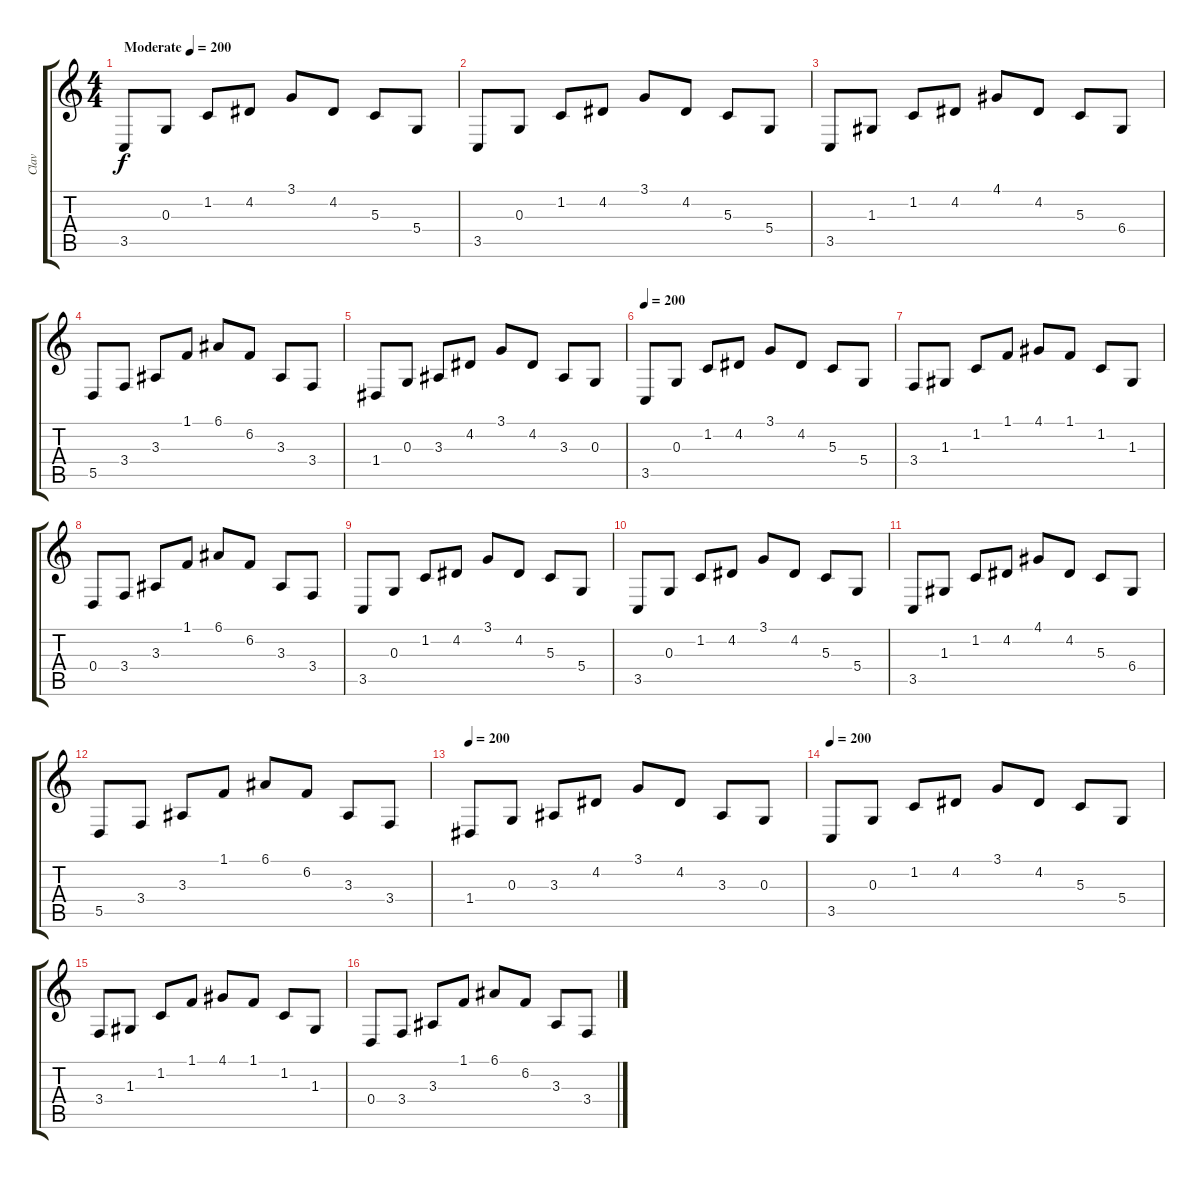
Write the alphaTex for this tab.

\track ("Clav" "Clav") {instrument vibraphone}
\staff {score tabs}
\tuning (E4 B3 G3 D3 A2 E2) {hide}
\ts (4 4)
\tempo (200 "Moderate")
\clef g2
\ks c
3.5.8{dy f instrument vibraphone} 0.3.8 1.2.8 4.2.8 3.1.8 4.2.8 5.3.8 5.4.8 |
3.5.8 0.3.8 1.2.8 4.2.8 3.1.8 4.2.8 5.3.8 5.4.8 |
3.5.8 1.3.8 1.2.8 4.2.8 4.1.8 4.2.8 5.3.8 6.4.8 |
5.5.8 3.4.8 3.3.8 1.1.8 6.1.8 6.2.8 3.3.8 3.4.8 |
1.4.8 0.3.8 3.3.8 4.2.8 3.1.8 4.2.8 3.3.8 0.3.8 |
\tempo 200
3.5.8 0.3.8 1.2.8 4.2.8 3.1.8 4.2.8 5.3.8 5.4.8 |
3.4.8 1.3.8 1.2.8 1.1.8 4.1.8 1.1.8 1.2.8 1.3.8 |
0.4.8 3.4.8 3.3.8 1.1.8 6.1.8 6.2.8 3.3.8 3.4.8 |
3.5.8 0.3.8 1.2.8 4.2.8 3.1.8 4.2.8 5.3.8 5.4.8 |
3.5.8 0.3.8 1.2.8 4.2.8 3.1.8 4.2.8 5.3.8 5.4.8 |
3.5.8 1.3.8 1.2.8 4.2.8 4.1.8 4.2.8 5.3.8 6.4.8 |
5.5.8 3.4.8 3.3.8 1.1.8 6.1.8 6.2.8 3.3.8 3.4.8 |
\tempo 200
1.4.8 0.3.8 3.3.8 4.2.8 3.1.8 4.2.8 3.3.8 0.3.8 |
\tempo 200
3.5.8 0.3.8 1.2.8 4.2.8 3.1.8 4.2.8 5.3.8 5.4.8 |
3.4.8 1.3.8 1.2.8 1.1.8 4.1.8 1.1.8 1.2.8 1.3.8 |
0.4.8 3.4.8 3.3.8 1.1.8 6.1.8 6.2.8 3.3.8 3.4.8
